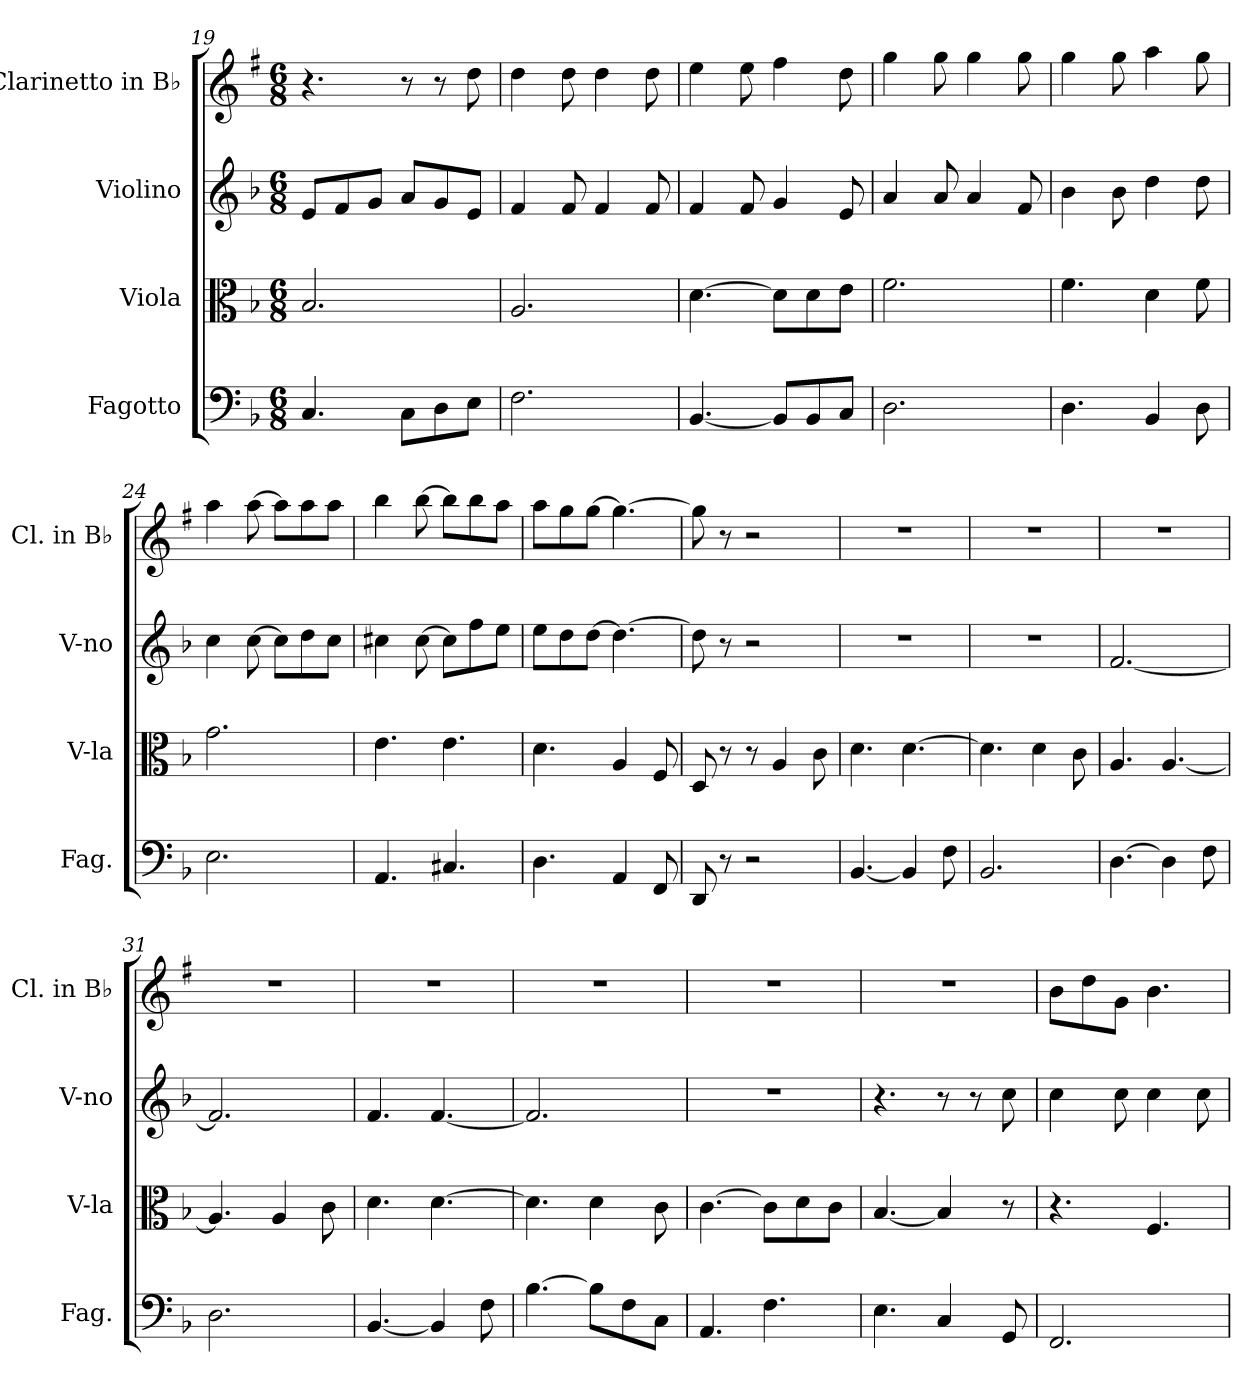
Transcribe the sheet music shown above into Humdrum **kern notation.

**kern	**kern	**kern	**kern
*part4	*part3	*part2	*part1
*staff4	*staff3	*staff2	*staff1
*I"Fagotto	*I"Viola	*I"Violino	*I"Clarinetto in B♭
*I'Fag.	*I'V-la	*I'V-no	*I'Cl. in B♭
*clefF4	*clefC3	*clefG2	*clefG2
*	*	*	*ITrd1c2
*k[b-]	*k[b-]	*k[b-]	*k[b-]
*M6/8	*M6/8	*M6/8	*M6/8
=19	=19	=19	=19
4.C/	2.B-/	8e/L	4.r
.	.	8f/	.
.	.	8g/J	.
8C\L	.	8a/L	8r
8D\	.	8g/	8r
8E\J	.	8e/J	8cc\
=20	=20	=20	=20
2.F\	2.A/	4f/	4cc\
.	.	8f/	8cc\
.	.	4f/	4cc\
.	.	8f/	8cc\
=21	=21	=21	=21
[4.BB-/	[4.d\	4f/	4dd\
.	.	8f/	8dd\
8BB-/L]	8d\L]	4g/	4ee\
8BB-/	8d\	.	.
8C/J	8e\J	8e/	8cc\
=22	=22	=22	=22
2.D\	2.f\	4a/	4ff\
.	.	8a/	8ff\
.	.	4a/	4ff\
.	.	8f/	8ff\
!!LO:LB:g=z
=23	=23	=23	=23
4.D\	4.f\	4b-\	4ff\
.	.	8b-\	8ff\
4BB-/	4d\	4dd\	4gg\
8D\	8f\	8dd\	8ff\
=24	=24	=24	=24
2.E\	2.g\	4cc\	4gg\
.	.	[8cc\	[8gg\
.	.	8cc\L]	8gg\L]
.	.	8dd\	8gg\
.	.	8cc\J	8gg\J
=25	=25	=25	=25
4.AA/	4.e\	4cc#X\	4aa\
.	.	[8cc#\	[8aa\
4.C#X/	4.e\	8cc#\L]	8aa\L]
.	.	8ff\	8aa\
.	.	8ee\J	8gg\J
=26	=26	=26	=26
4.D\	4.d\	8ee\L	8gg\L
.	.	8dd\	8ff\
.	.	[8dd\J	[8ff\J
4AA/	4A/	4.dd\_	4.ff\_
8FF/	8F/	.	.
=27	=27	=27	=27
8DD/	8D/	8dd\]	8ff\]
8r	8r	8r	8r
2r	8r	2r	2r
.	4A/	.	.
.	8c\	.	.
=28	=28	=28	=28
[4.BB-/	4.d\	2.r	2.r
4BB-/]	[4.d\	.	.
8F\	.	.	.
=29	=29	=29	=29
2.BB-/	4.d\]	2.r	2.r
.	4d\	.	.
.	8c\	.	.
=30	=30	=30	=30
[4.D\	4.A/	[2.f/	2.r
4D\]	[4.A/	.	.
8F\	.	.	.
!!LO:LB:g=z
=31	=31	=31	=31
2.D\	4.A/]	2.f/]	2.r
.	4A/	.	.
.	8c\	.	.
=32	=32	=32	=32
[4.BB-/	4.d\	4.f/	2.r
4BB-/]	[4.d\	[4.f/	.
8F\	.	.	.
=33	=33	=33	=33
[4.B-\	4.d\]	2.f/]	2.r
8B-\L]	4d\	.	.
8F\	.	.	.
8C\J	8c\	.	.
=34	=34	=34	=34
4.AA/	[4.c\	2.r	2.r
4.F\	8c\L]	.	.
.	8d\	.	.
.	8c\J	.	.
=35	=35	=35	=35
4.E\	[4.B-/	4.r	2.r
4C/	4B-/]	8r	.
.	.	8r	.
8GG/	8r	8cc\	.
=36	=36	=36	=36
2.FF/	4.r	4cc\	8a\L
.	.	.	8cc\
.	.	8cc\	8f\J
.	4.F/	4cc\	4.a\
.	.	8cc\	.
=	=	=	=
*-	*-	*-	*-
